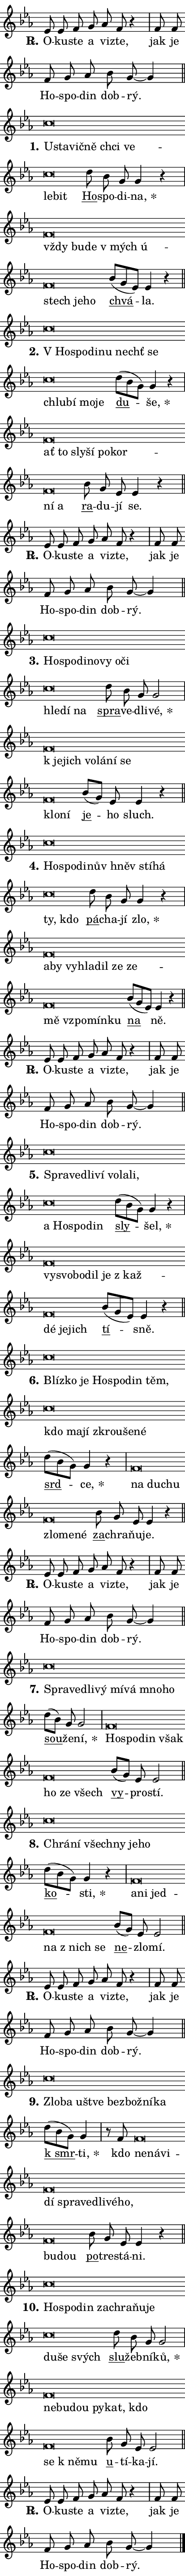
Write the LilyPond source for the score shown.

\version "2.22.1"
\header { tagline = "" }
\paper {
  indent = 0\cm
  top-margin = 0\cm
  right-margin = 0\cm
  bottom-margin = 0\cm
  left-margin = 0\cm
  paper-width = 7\cm
  page-breaking = #ly:one-page-breaking
  system-system-spacing.basic-distance = #11
  score-system-spacing.basic-distance = #11.3
  ragged-last = ##f
}


%% Author: Thomas Morley
%% https://lists.gnu.org/archive/html/lilypond-user/2020-05/msg00002.html
#(define (line-position grob)
"Returns position of @var[grob} in current system:
   @code{'start}, if at first time-step
   @code{'end}, if at last time-step
   @code{'middle} otherwise
"
  (let* ((col (ly:item-get-column grob))
         (ln (ly:grob-object col 'left-neighbor))
         (rn (ly:grob-object col 'right-neighbor))
         (col-to-check-left (if (ly:grob? ln) ln col))
         (col-to-check-right (if (ly:grob? rn) rn col))
         (break-dir-left
           (and
             (ly:grob-property col-to-check-left 'non-musical #f)
             (ly:item-break-dir col-to-check-left)))
         (break-dir-right
           (and
             (ly:grob-property col-to-check-right 'non-musical #f)
             (ly:item-break-dir col-to-check-right))))
        (cond ((eqv? 1 break-dir-left) 'start)
              ((eqv? -1 break-dir-right) 'end)
              (else 'middle))))

#(define (tranparent-at-line-position vctor)
  (lambda (grob)
  "Relying on @code{line-position} select the relevant enry from @var{vctor}.
Used to determine transparency,"
    (case (line-position grob)
      ((end) (not (vector-ref vctor 0)))
      ((middle) (not (vector-ref vctor 1)))
      ((start) (not (vector-ref vctor 2))))))

noteHeadBreakVisibility =
#(define-music-function (break-visibility)(vector?)
"Makes @code{NoteHead}s transparent relying on @var{break-visibility}"
#{
  \override NoteHead.transparent =
    #(tranparent-at-line-position break-visibility)
#})

#(define delete-ledgers-for-transparent-note-heads
  (lambda (grob)
    "Reads whether a @code{NoteHead} is transparent.
If so this @code{NoteHead} is removed from @code{'note-heads} from
@var{grob}, which is supposed to be @code{LedgerLineSpanner}.
As a result ledgers are not printed for this @code{NoteHead}"
    (let* ((nhds-array (ly:grob-object grob 'note-heads))
           (nhds-list
             (if (ly:grob-array? nhds-array)
                 (ly:grob-array->list nhds-array)
                 '()))
           ;; Relies on the transparent-property being done before
           ;; Staff.LedgerLineSpanner.after-line-breaking is executed.
           ;; This is fragile ...
           (to-keep
             (remove
               (lambda (nhd)
                 (ly:grob-property nhd 'transparent #f))
               nhds-list)))
      ;; TODO find a better method to iterate over grob-arrays, similiar
      ;; to filter/remove etc for lists
      ;; For now rebuilt from scratch
      (set! (ly:grob-object grob 'note-heads)  '())
      (for-each
        (lambda (nhd)
          (ly:pointer-group-interface::add-grob grob 'note-heads nhd))
        to-keep))))

hideNotes = {
  \noteHeadBreakVisibility #begin-of-line-visible
}
unHideNotes = {
  \noteHeadBreakVisibility #all-visible
}

% work-around for resetting accidentals
% https://lilypond.org/doc/v2.23/Documentation/notation/displaying-rhythms#unmetered-music
cadenzaMeasure = {
  \cadenzaOff
  \partial 1024 s1024
  \cadenzaOn
}

#(define-markup-command (accent layout props text) (markup?)
  "Underline accented syllable"
  (interpret-markup layout props
    #{\markup \override #'(offset . 4.3) \underline { #text }#}))

responsum = \markup \concat {
  "R" \hspace #-1.05 \path #0.1 #'((moveto 0 0.07) (lineto 0.9 0.8)) \hspace #0.05 "."
}

\layout {
    \context {
        \Staff
        \remove "Time_signature_engraver"
        \override LedgerLineSpanner.after-line-breaking = #delete-ledgers-for-transparent-note-heads
    }
    \context {
        \Voice {
            \override NoteHead.output-attributes = #'((class . "notehead"))
            \override Hairpin.height = #0.55
        }
    }
    \context {
        \Lyrics {
            \override StanzaNumber.output-attributes = #'((class . "stanzanumber"))
            \override LyricSpace.minimum-distance = #0.9
            \override LyricText.font-name = #"TeX Gyre Schola"
            \override LyricText.font-size = 1
            \override StanzaNumber.font-name = #"TeX Gyre Schola Bold"
            \override StanzaNumber.font-size = 1
        }
    }
}

% magnetic-lyrics.ily
%
%   written by
%     Jean Abou Samra <jean@abou-samra.fr>
%     Werner Lemberg <wl@gnu.org>
%
%   adapted by
%     Jiri Hon <jiri.hon@gmail.com>
%
% Version 2022-Apr-15

% https://www.mail-archive.com/lilypond-user@gnu.org/msg149350.html

#(define (Left_hyphen_pointer_engraver context)
   "Collect syllable-hyphen-syllable occurrences in lyrics and store
them in properties.  This engraver only looks to the left.  For
example, if the lyrics input is @code{foo -- bar}, it does the
following.

@itemize @bullet
@item
Set the @code{text} property of the @code{LyricHyphen} grob between
@q{foo} and @q{bar} to @code{foo}.

@item
Set the @code{left-hyphen} property of the @code{LyricText} grob with
text @q{foo} to the @code{LyricHyphen} grob between @q{foo} and
@q{bar}.
@end itemize

Use this auxiliary engraver in combination with the
@code{lyric-@/text::@/apply-@/magnetic-@/offset!} hook."
   (let ((hyphen #f)
         (text #f))
     (make-engraver
      (acknowledgers
       ((lyric-syllable-interface engraver grob source-engraver)
        (set! text grob)))
      (end-acknowledgers
       ((lyric-hyphen-interface engraver grob source-engraver)
        ;(when (not (grob::has-interface grob 'lyric-space-interface))
          (set! hyphen grob)));)
      ((stop-translation-timestep engraver)
       (when (and text hyphen)
         (ly:grob-set-object! text 'left-hyphen hyphen))
       (set! text #f)
       (set! hyphen #f)))))

#(define (lyric-text::apply-magnetic-offset! grob)
   "If the space between two syllables is less than the value in
property @code{LyricText@/.details@/.squash-threshold}, move the right
syllable to the left so that it gets concatenated with the left
syllable.

Use this function as a hook for
@code{LyricText@/.after-@/line-@/breaking} if the
@code{Left_@/hyphen_@/pointer_@/engraver} is active."
   (let ((hyphen (ly:grob-object grob 'left-hyphen #f)))
     (when hyphen
       (let ((left-text (ly:spanner-bound hyphen LEFT)))
         (when (grob::has-interface left-text 'lyric-syllable-interface)
           (let* ((common (ly:grob-common-refpoint grob left-text X))
                  (this-x-ext (ly:grob-extent grob common X))
                  (left-x-ext
                   (begin
                     ;; Trigger magnetism for left-text.
                     (ly:grob-property left-text 'after-line-breaking)
                     (ly:grob-extent left-text common X)))
                  ;; `delta` is the gap width between two syllables.
                  (delta (- (interval-start this-x-ext)
                            (interval-end left-x-ext)))
                  (details (ly:grob-property grob 'details))
                  (threshold (assoc-get 'squash-threshold details 0.2)))
             (when (< delta threshold)
               (let* (;; We have to manipulate the input text so that
                      ;; ligatures crossing syllable boundaries are not
                      ;; disabled.  For languages based on the Latin
                      ;; script this is essentially a beautification.
                      ;; However, for non-Western scripts it can be a
                      ;; necessity.
                      (lt (ly:grob-property left-text 'text))
                      (rt (ly:grob-property grob 'text))
                      (is-space (grob::has-interface hyphen 'lyric-space-interface))
                      (space (if is-space " " ""))
                      (space-markup (grob-interpret-markup grob " "))
                      (space-size (interval-length (ly:stencil-extent space-markup X)))
                      (extra-delta (if is-space space-size 0))
                      ;; Append new syllable.
                      (ltrt-space (if (and (string? lt) (string? rt))
                                (string-append lt space rt)
                                (make-concat-markup (list lt space rt))))
                      ;; Right-align `ltrt` to the right side.
                      (ltrt-space-markup (grob-interpret-markup
                               grob
                               (make-translate-markup
                                (cons (interval-length this-x-ext) 0)
                                (make-right-align-markup ltrt-space)))))
                 (begin
                   ;; Don't print `left-text`.
                   (ly:grob-set-property! left-text 'stencil #f)
                   ;; Set text and stencil (which holds all collected
                   ;; syllables so far) and shift it to the left.
                   (ly:grob-set-property! grob 'text ltrt-space)
                   (ly:grob-set-property! grob 'stencil ltrt-space-markup)
                   (ly:grob-translate-axis! grob (- (- delta extra-delta)) X))))))))))


#(define (lyric-hyphen::displace-bounds-first grob)
   ;; Make very sure this callback isn't triggered too early.
   (let ((left (ly:spanner-bound grob LEFT))
         (right (ly:spanner-bound grob RIGHT)))
     (ly:grob-property left 'after-line-breaking)
     (ly:grob-property right 'after-line-breaking)
     (ly:lyric-hyphen::print grob)))

squashThreshold = #0.4

\layout {
  \context {
    \Lyrics
    \consists #Left_hyphen_pointer_engraver
    \override LyricText.after-line-breaking =
      #lyric-text::apply-magnetic-offset!
    \override LyricHyphen.stencil = #lyric-hyphen::displace-bounds-first
    \override LyricText.details.squash-threshold = \squashThreshold
    \override LyricHyphen.minimum-distance = 0
    \override LyricHyphen.minimum-length = \squashThreshold
  }
}

squash = \override LyricText.details.squash-threshold = 9999
unSquash = \override LyricText.details.squash-threshold = \squashThreshold

left = \override LyricText.self-alignment-X = #LEFT
unLeft = \revert LyricText.self-alignment-X

starOffset = #(lambda (grob) 
                (let ((x_offset (ly:self-alignment-interface::aligned-on-x-parent grob)))
                  (if (= x_offset 0) 0 (+ x_offset 1.2))))

star = #(define-music-function (syllable)(string?)
"Append star separator at the end of a syllable"
#{
  \once \override LyricText.X-offset = #starOffset
  \lyricmode { \markup {
    #syllable
    \override #'((font-name . "TeX Gyre Schola Bold")) \hspace #0.2 \lower #0.65 \larger "*"
  } }
#})

starAccent = #(define-music-function (syllable)(string?)
"Append star separator at the end of a syllable and make accent"
#{
  \once \override LyricText.X-offset = #starOffset
  \lyricmode { \markup {
    \accent #syllable
    \override #'((font-name . "TeX Gyre Schola Bold")) \hspace #0.2 \lower #0.65 \larger "*"
  } }
#})

breath = #(define-music-function (syllable)(string?)
"Append breathing indicator at the end of a syllable"
#{
  \lyricmode { \markup { #syllable "+" } }
#})

optionalBreath = #(define-music-function (syllable)(string?)
"Append optional breathing indicator at the end of a syllable"
#{
  \lyricmode { \markup { #syllable "(+)" } }
#})


\score {
    <<
        \new Voice = "melody" { \cadenzaOn \key es \major \relative { es'8 es f g as f r4 \cadenzaMeasure \bar "|" f8 f \bar "" f g as \bar "" bes g~ g4 \cadenzaMeasure \bar "||" \break } }
        \new Lyrics \lyricsto "melody" { \lyricmode { \set stanza = \responsum
O -- ku -- ste a vi -- zte, jak je Ho -- spo -- din dob -- rý. } }
    >>
    \layout {}
}

\score {
    <<
        \new Voice = "melody" { \cadenzaOn \key es \major \relative { c''\breve*1/16 \hideNotes \breve*1/16 \bar "" \breve*1/16 \bar "" \breve*1/16 \bar "" \breve*1/16 \bar "" \breve*1/16 \bar "" \breve*1/16 \breve*1/16 \bar "" \unHideNotes \bar "" d8 bes g g4 r \cadenzaMeasure \bar "|" f\breve*1/16 \hideNotes \breve*1/16 \bar "" \breve*1/16 \bar "" \breve*1/16 \bar "" \breve*1/16 \bar "" \breve*1/16 \bar "" \breve*1/16 \breve*1/16 \bar "" \unHideNotes \bar "" bes8[( g es)] es4 r \cadenzaMeasure \bar "||" \break } }
        \new Lyrics \lyricsto "melody" { \lyricmode { \set stanza = "1."
\left U -- \squash sta -- vič -- ně chci ve -- le -- bit \unLeft \unSquash \markup \accent Ho -- spo -- di -- \star na, \left vždy \squash bu -- de "v mých" ú -- stech je -- ho \unLeft \unSquash \markup \accent chvá -- la. } }
    >>
    \layout {}
}

\score {
    <<
        \new Voice = "melody" { \cadenzaOn \key es \major \relative { c''\breve*1/16 \hideNotes \breve*1/16 \bar "" \breve*1/16 \bar "" \breve*1/16 \bar "" \breve*1/16 \bar "" \breve*1/16 \bar "" \breve*1/16 \bar "" \breve*1/16 \bar "" \breve*1/16 \breve*1/16 \bar "" \unHideNotes \bar "" d8[( bes g)] g4 r \cadenzaMeasure \bar "|" f\breve*1/16 \hideNotes \breve*1/16 \bar "" \breve*1/16 \bar "" \breve*1/16 \bar "" \breve*1/16 \bar "" \breve*1/16 \bar "" \breve*1/16 \breve*1/16 \bar "" \unHideNotes \bar "" bes8 g es es4 r \cadenzaMeasure \bar "||" \break } }
        \new Lyrics \lyricsto "melody" { \lyricmode { \set stanza = "2."
\left "V Ho" -- \squash spo -- di -- nu nechť se chlu -- bí mo -- je \unLeft \unSquash \markup \accent du -- \star še, \left ať \squash to sly -- ší po -- kor -- ní a \unLeft \unSquash \markup \accent ra -- du -- jí se. } }
    >>
    \layout {}
}

\score {
    <<
        \new Voice = "melody" { \cadenzaOn \key es \major \relative { es'8 es f g as f r4 \cadenzaMeasure \bar "|" f8 f \bar "" f g as \bar "" bes g~ g4 \cadenzaMeasure \bar "||" \break } }
        \new Lyrics \lyricsto "melody" { \lyricmode { \set stanza = \responsum
O -- ku -- ste a vi -- zte, jak je Ho -- spo -- din dob -- rý. } }
    >>
    \layout {}
}

\score {
    <<
        \new Voice = "melody" { \cadenzaOn \key es \major \relative { c''\breve*1/16 \hideNotes \breve*1/16 \bar "" \breve*1/16 \bar "" \breve*1/16 \bar "" \breve*1/16 \bar "" \breve*1/16 \bar "" \breve*1/16 \bar "" \breve*1/16 \bar "" \breve*1/16 \breve*1/16 \bar "" \unHideNotes \bar "" d8 bes g g2 \cadenzaMeasure \bar "|" f\breve*1/16 \hideNotes \breve*1/16 \bar "" \breve*1/16 \bar "" \breve*1/16 \bar "" \breve*1/16 \bar "" \breve*1/16 \bar "" \breve*1/16 \breve*1/16 \bar "" \unHideNotes \bar "" bes8[( g)] es es4 r \cadenzaMeasure \bar "||" \break } }
        \new Lyrics \lyricsto "melody" { \lyricmode { \set stanza = "3."
\left Ho -- \squash spo -- di -- no -- vy o -- či hle -- dí na \unLeft \unSquash \markup \accent spra -- ve -- dli -- \star vé, \left "k je" -- \squash jich vo -- lá -- ní se klo -- ní \unLeft \unSquash \markup \accent je -- ho sluch. } }
    >>
    \layout {}
}

\score {
    <<
        \new Voice = "melody" { \cadenzaOn \key es \major \relative { c''\breve*1/16 \hideNotes \breve*1/16 \bar "" \breve*1/16 \bar "" \breve*1/16 \bar "" \breve*1/16 \bar "" \breve*1/16 \bar "" \breve*1/16 \bar "" \breve*1/16 \breve*1/16 \bar "" \unHideNotes \bar "" d8 bes g g4 r \cadenzaMeasure \bar "|" f\breve*1/16 \hideNotes \breve*1/16 \bar "" \breve*1/16 \bar "" \breve*1/16 \bar "" \breve*1/16 \bar "" \breve*1/16 \bar "" \breve*1/16 \bar "" \breve*1/16 \bar "" \breve*1/16 \bar "" \breve*1/16 \breve*1/16 \bar "" \unHideNotes \bar "" bes8[( g es)] es4 r \cadenzaMeasure \bar "||" \break } }
        \new Lyrics \lyricsto "melody" { \lyricmode { \set stanza = "4."
\left Ho -- \squash spo -- di -- nův hněv stí -- há ty, kdo \unLeft \unSquash \markup \accent pá -- cha -- jí \star zlo, \left a -- \squash by vy -- hla -- dil ze ze -- mě vzpo -- mín -- ku \unLeft \unSquash \markup \accent na ně. } }
    >>
    \layout {}
}

\score {
    <<
        \new Voice = "melody" { \cadenzaOn \key es \major \relative { es'8 es f g as f r4 \cadenzaMeasure \bar "|" f8 f \bar "" f g as \bar "" bes g~ g4 \cadenzaMeasure \bar "||" \break } }
        \new Lyrics \lyricsto "melody" { \lyricmode { \set stanza = \responsum
O -- ku -- ste a vi -- zte, jak je Ho -- spo -- din dob -- rý. } }
    >>
    \layout {}
}

\score {
    <<
        \new Voice = "melody" { \cadenzaOn \key es \major \relative { c''\breve*1/16 \hideNotes \breve*1/16 \bar "" \breve*1/16 \bar "" \breve*1/16 \bar "" \breve*1/16 \bar "" \breve*1/16 \bar "" \breve*1/16 \bar "" \breve*1/16 \bar "" \breve*1/16 \bar "" \breve*1/16 \breve*1/16 \bar "" \unHideNotes \bar "" d8[( bes g)] g4 r \cadenzaMeasure \bar "|" f\breve*1/16 \hideNotes \breve*1/16 \bar "" \breve*1/16 \bar "" \breve*1/16 \bar "" \breve*1/16 \bar "" \breve*1/16 \bar "" \breve*1/16 \bar "" \breve*1/16 \breve*1/16 \bar "" \unHideNotes \bar "" bes8[( g es)] es4 r \cadenzaMeasure \bar "||" \break } }
        \new Lyrics \lyricsto "melody" { \lyricmode { \set stanza = "5."
\left Spra -- \squash ve -- dli -- ví vo -- la -- li, a Ho -- spo -- din \unLeft \unSquash \markup \accent sly -- \star šel, \left vy -- \squash svo -- bo -- dil je "z kaž" -- dé je -- jich \unLeft \unSquash \markup \accent tí -- sně. } }
    >>
    \layout {}
}

\score {
    <<
        \new Voice = "melody" { \cadenzaOn \key es \major \relative { c''\breve*1/16 \hideNotes \breve*1/16 \bar "" \breve*1/16 \bar "" \breve*1/16 \bar "" \breve*1/16 \bar "" \breve*1/16 \bar "" \breve*1/16 \bar "" \breve*1/16 \bar "" \breve*1/16 \bar "" \breve*1/16 \bar "" \breve*1/16 \bar "" \breve*1/16 \breve*1/16 \bar "" \unHideNotes \bar "" d8[( bes g)] g4 r \cadenzaMeasure \bar "|" f\breve*1/16 \hideNotes \breve*1/16 \bar "" \breve*1/16 \bar "" \breve*1/16 \bar "" \breve*1/16 \breve*1/16 \bar "" \unHideNotes \bar "" bes8 g es es4 r \cadenzaMeasure \bar "||" \break } }
        \new Lyrics \lyricsto "melody" { \lyricmode { \set stanza = "6."
\left Blíz -- \squash ko je Ho -- spo -- din těm, kdo ma -- jí zkrou -- še -- né \unLeft \unSquash \markup \accent srd -- \star ce, \left na \squash du -- chu zlo -- me -- né \unLeft \unSquash \markup \accent za -- chra -- ňu -- je. } }
    >>
    \layout {}
}

\score {
    <<
        \new Voice = "melody" { \cadenzaOn \key es \major \relative { es'8 es f g as f r4 \cadenzaMeasure \bar "|" f8 f \bar "" f g as \bar "" bes g~ g4 \cadenzaMeasure \bar "||" \break } }
        \new Lyrics \lyricsto "melody" { \lyricmode { \set stanza = \responsum
O -- ku -- ste a vi -- zte, jak je Ho -- spo -- din dob -- rý. } }
    >>
    \layout {}
}

\score {
    <<
        \new Voice = "melody" { \cadenzaOn \key es \major \relative { c''\breve*1/16 \hideNotes \breve*1/16 \bar "" \breve*1/16 \bar "" \breve*1/16 \bar "" \breve*1/16 \bar "" \breve*1/16 \bar "" \breve*1/16 \breve*1/16 \bar "" \unHideNotes \bar "" d8[( bes)] g g2 \cadenzaMeasure \bar "|" f\breve*1/16 \hideNotes \breve*1/16 \bar "" \breve*1/16 \bar "" \breve*1/16 \bar "" \breve*1/16 \bar "" \breve*1/16 \breve*1/16 \bar "" \unHideNotes \bar "" bes8[( g)] es es2 \cadenzaMeasure \bar "||" \break } }
        \new Lyrics \lyricsto "melody" { \lyricmode { \set stanza = "7."
\left Spra -- \squash ve -- dli -- vý mí -- vá mno -- ho \unLeft \unSquash \markup \accent sou -- že -- \star ní, \left Ho -- \squash spo -- din však ho ze všech \unLeft \unSquash \markup \accent vy -- pro -- stí. } }
    >>
    \layout {}
}

\score {
    <<
        \new Voice = "melody" { \cadenzaOn \key es \major \relative { c''\breve*1/16 \hideNotes \breve*1/16 \bar "" \breve*1/16 \bar "" \breve*1/16 \bar "" \breve*1/16 \breve*1/16 \bar "" \unHideNotes \bar "" d8[( bes g)] g4 r \cadenzaMeasure \bar "|" f\breve*1/16 \hideNotes \breve*1/16 \bar "" \breve*1/16 \bar "" \breve*1/16 \bar "" \breve*1/16 \breve*1/16 \bar "" \unHideNotes \bar "" bes8[( g)] es es2 \cadenzaMeasure \bar "||" \break } }
        \new Lyrics \lyricsto "melody" { \lyricmode { \set stanza = "8."
\left Chrá -- \squash ní všech -- ny je -- ho \unLeft \unSquash \markup \accent ko -- \star sti, \left a -- \squash ni jed -- na "z nich" se \unLeft \unSquash \markup \accent ne -- zlo -- mí. } }
    >>
    \layout {}
}

\score {
    <<
        \new Voice = "melody" { \cadenzaOn \key es \major \relative { es'8 es f g as f r4 \cadenzaMeasure \bar "|" f8 f \bar "" f g as \bar "" bes g~ g4 \cadenzaMeasure \bar "||" \break } }
        \new Lyrics \lyricsto "melody" { \lyricmode { \set stanza = \responsum
O -- ku -- ste a vi -- zte, jak je Ho -- spo -- din dob -- rý. } }
    >>
    \layout {}
}

\score {
    <<
        \new Voice = "melody" { \cadenzaOn \key es \major \relative { c''\breve*1/16 \hideNotes \breve*1/16 \bar "" \breve*1/16 \bar "" \breve*1/16 \bar "" \breve*1/16 \bar "" \breve*1/16 \bar "" \breve*1/16 \breve*1/16 \bar "" \unHideNotes \bar "" d8[( bes g)] g4 \cadenzaMeasure \bar "|" r8 f8 f\breve*1/16 \hideNotes \breve*1/16 \bar "" \breve*1/16 \bar "" \breve*1/16 \bar "" \breve*1/16 \bar "" \breve*1/16 \bar "" \breve*1/16 \bar "" \breve*1/16 \bar "" \breve*1/16 \bar "" \breve*1/16 \breve*1/16 \bar "" \unHideNotes \bar "" bes8 g es es4 r \cadenzaMeasure \bar "||" \break } }
        \new Lyrics \lyricsto "melody" { \lyricmode { \set stanza = "9."
\left Zlo -- \squash ba ušt -- ve bez -- bož -- ní -- ka \unLeft \unSquash \markup \accent "k smr" -- \star ti, kdo \left ne -- \squash ná -- vi -- dí spra -- ve -- dli -- vé -- ho, bu -- dou \unLeft \unSquash \markup \accent po -- tre -- stá -- ni. } }
    >>
    \layout {}
}

\score {
    <<
        \new Voice = "melody" { \cadenzaOn \key es \major \relative { c''\breve*1/16 \hideNotes \breve*1/16 \bar "" \breve*1/16 \bar "" \breve*1/16 \bar "" \breve*1/16 \bar "" \breve*1/16 \bar "" \breve*1/16 \bar "" \breve*1/16 \bar "" \breve*1/16 \breve*1/16 \bar "" \unHideNotes \bar "" d8 bes g g2 \cadenzaMeasure \bar "|" f\breve*1/16 \hideNotes \breve*1/16 \bar "" \breve*1/16 \bar "" \breve*1/16 \bar "" \breve*1/16 \bar "" \breve*1/16 \bar "" \breve*1/16 \bar "" \breve*1/16 \breve*1/16 \bar "" \unHideNotes \bar "" bes8 g es es2 \cadenzaMeasure \bar "||" \break } }
        \new Lyrics \lyricsto "melody" { \lyricmode { \set stanza = "10."
\left Ho -- \squash spo -- din za -- chra -- ňu -- je du -- še svých \unLeft \unSquash \markup \accent slu -- žeb -- ní -- \star ků, \left ne -- \squash bu -- dou py -- kat, kdo se "k ně" -- mu \unLeft \unSquash \markup \accent u -- tí -- ka -- jí. } }
    >>
    \layout {}
}

\score {
    <<
        \new Voice = "melody" { \cadenzaOn \key es \major \relative { es'8 es f g as f r4 \cadenzaMeasure \bar "|" f8 f \bar "" f g as \bar "" bes g~ g4 \cadenzaMeasure \bar "||" \break } \bar "|." }
        \new Lyrics \lyricsto "melody" { \lyricmode { \set stanza = \responsum
O -- ku -- ste a vi -- zte, jak je Ho -- spo -- din dob -- rý. } }
    >>
    \layout {}
}
